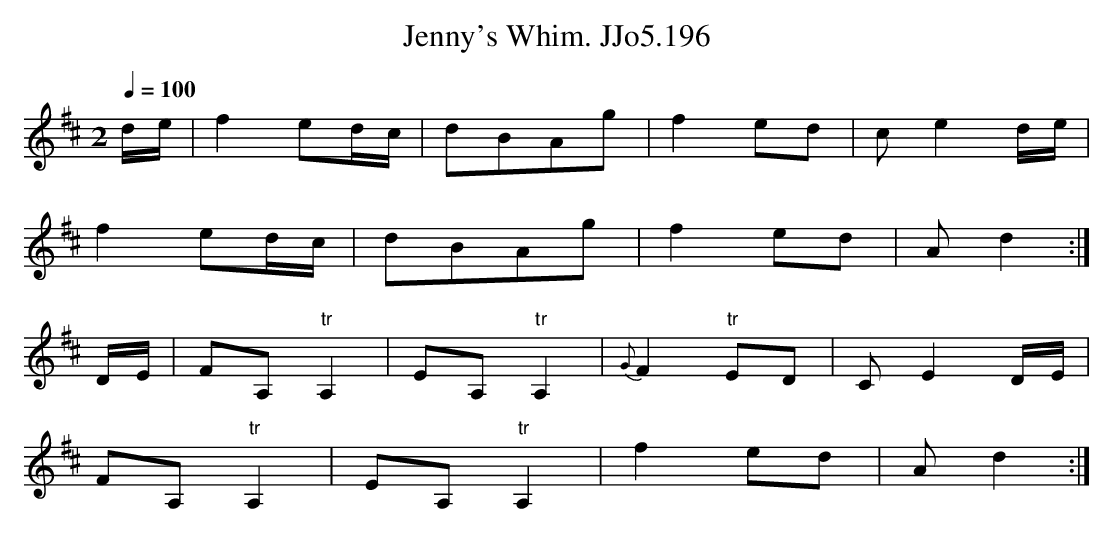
X:1
T:Jenny's Whim. JJo5.196
M:2
L:1/8
Q:1/4=100
K:D
d/e/|f2ed/c/|dBAg|f2ed|ce2 d/e/|
f2ed/c/|dBAg|f2ed|Ad2:|
D/E/|FA,"tr"A,2|EA,"tr"A,2|{G}F2"tr"ED|CE2D/E/|
FA,"tr"A,2|EA,"tr"A,2|f2ed|Ad2:|
